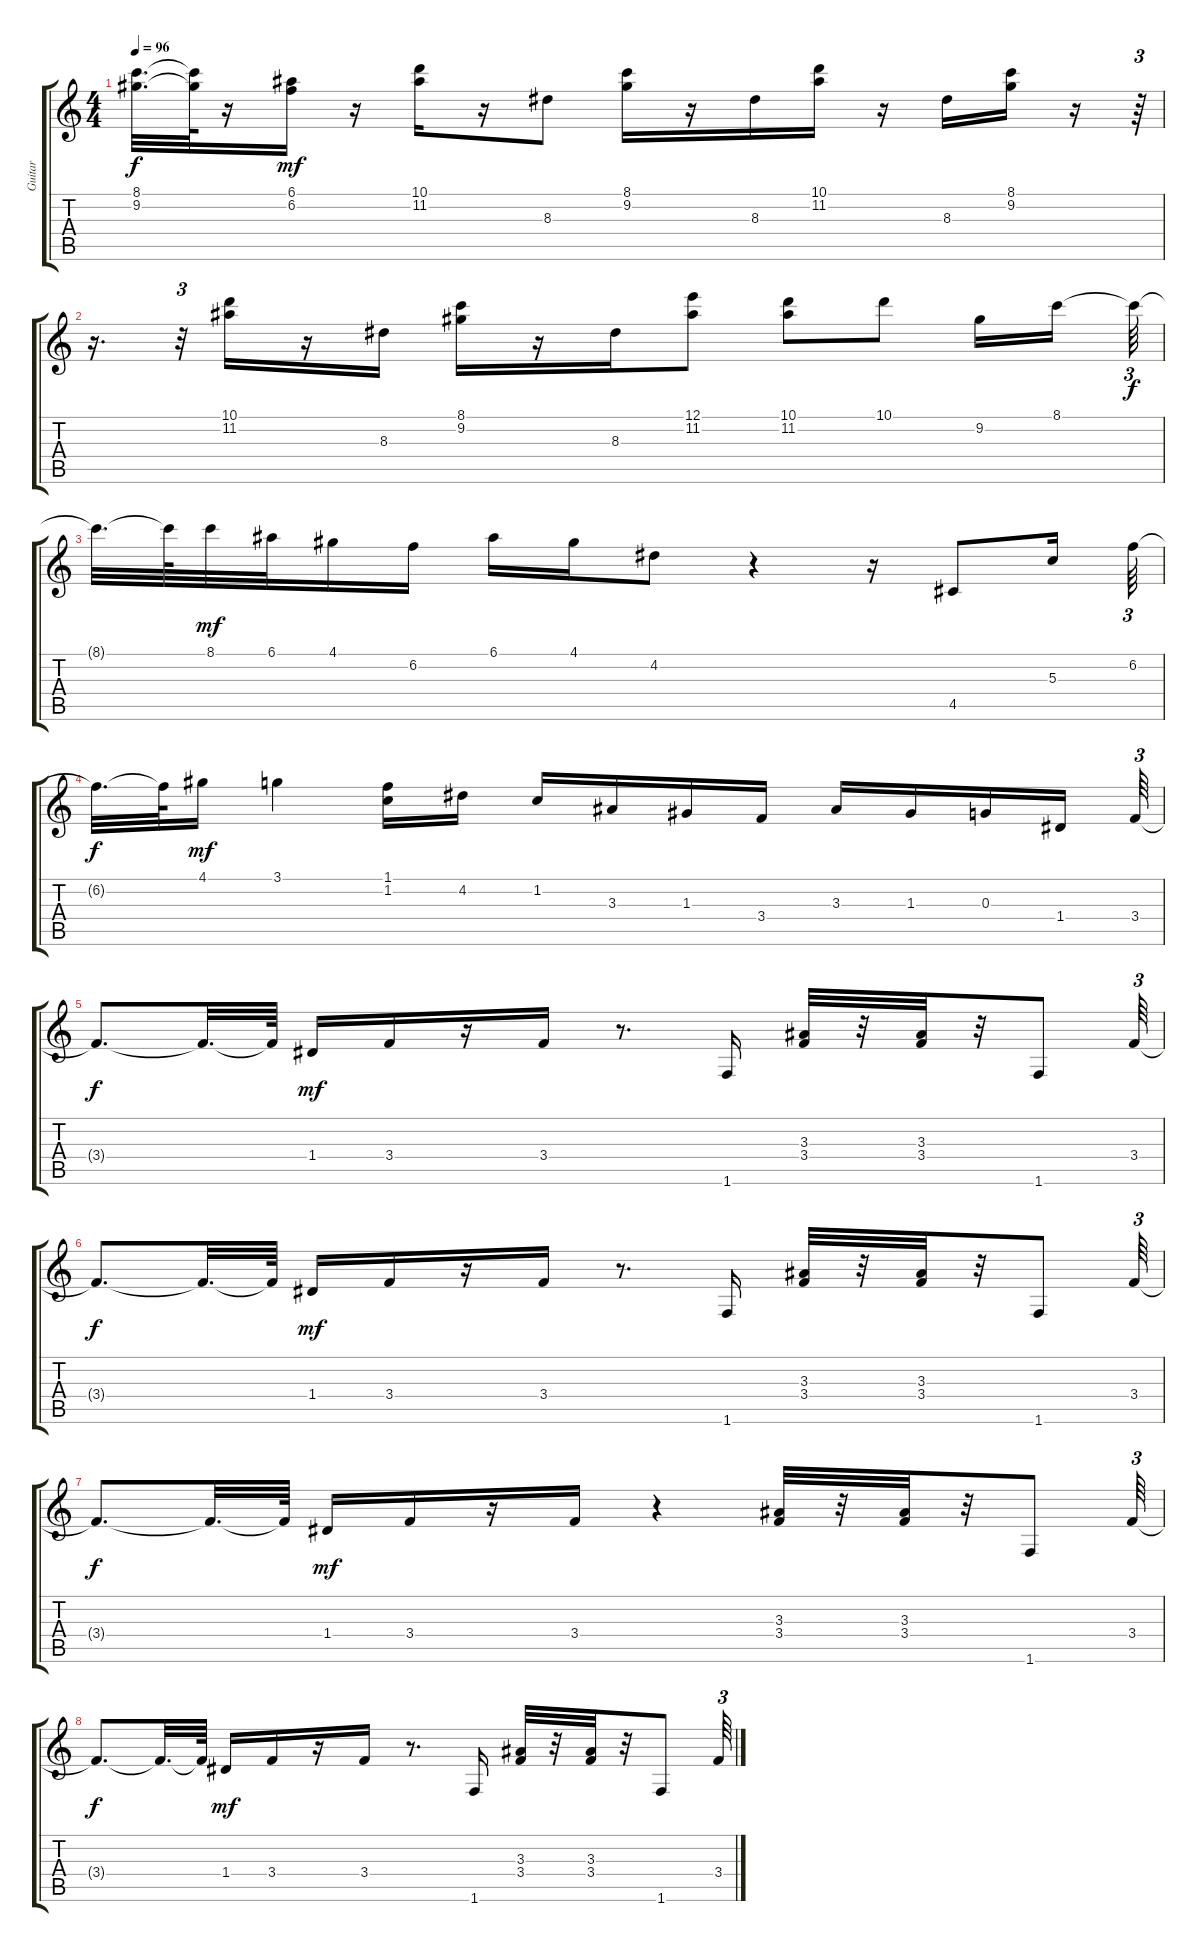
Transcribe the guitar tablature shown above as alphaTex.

\track ("Guitar" "Guitar") {instrument overdrivenguitar}
\staff {score tabs}
\tuning (E4 B3 G3 D3 A2 E2) {hide}
\ts (4 4)
\tempo 96
\clef g2
\ks c
(8.1{t} 9.2{t}).32{d dy f} (8.1{t} 9.2{t}).64 r.16 (6.1 6.2).16{dy mf} r.16 (10.1 11.2).16 r.16 8.3.8 (8.1 9.2).16 r.16 8.3.16 (10.1 11.2).16 r.16 8.3.16 (8.1 9.2).16 r.16 r.64{tu (3 2)} |
r.16{d} r.32{tu (3 2)} (10.1 11.2).16 r.16 8.3.16 (8.1 9.2).16 r.16 8.3.16 (12.1 11.2).8 (10.1 11.2).8 10.1.8 9.2.16 8.1.16{beam splitsecondary} 8.1{t}.64{tu (3 2) dy f} |
8.1{t}.32{d} 8.1{t}.64 8.1.32{dy mf} 6.1.32 4.1.16 6.2.16 6.1.16 4.1.16 4.2.8 r.4 r.16 4.5.8 5.3.16 6.2.64{tu (3 2)} |
6.2{t}.32{d dy f} 6.2{t}.64 4.1.16{dy mf} 3.1.4 (1.1 1.2).16 4.2.16 1.2.16 3.3.16 1.3.16 3.4.16 3.3.16 1.3.16 0.3.16 1.4.16 3.4.64{tu (3 2)} |
3.4{t}.8{d dy f} 3.4{t}.32{d} 3.4{t}.64 1.4.16{dy mf} 3.4.16 r.16 3.4.16 r.8{d} 1.6.16 (3.3 3.4).32 r.32 (3.3 3.4).32 r.32 1.6.8 3.4.64{tu (3 2)} |
3.4{t}.8{d dy f} 3.4{t}.32{d} 3.4{t}.64 1.4.16{dy mf} 3.4.16 r.16 3.4.16 r.8{d} 1.6.16 (3.3 3.4).32 r.32 (3.3 3.4).32 r.32 1.6.8 3.4.64{tu (3 2)} |
3.4{t}.8{d dy f} 3.4{t}.32{d} 3.4{t}.64 1.4.16{dy mf} 3.4.16 r.16 3.4.16 r.4 (3.3 3.4).32 r.32 (3.3 3.4).32 r.32 1.6.8 3.4.64{tu (3 2)} |
3.4{t}.8{d dy f} 3.4{t}.32{d} 3.4{t}.64 1.4.16{dy mf} 3.4.16 r.16 3.4.16 r.8{d} 1.6.16 (3.3 3.4).32 r.32 (3.3 3.4).32 r.32 1.6.8 3.4.64{tu (3 2)}
